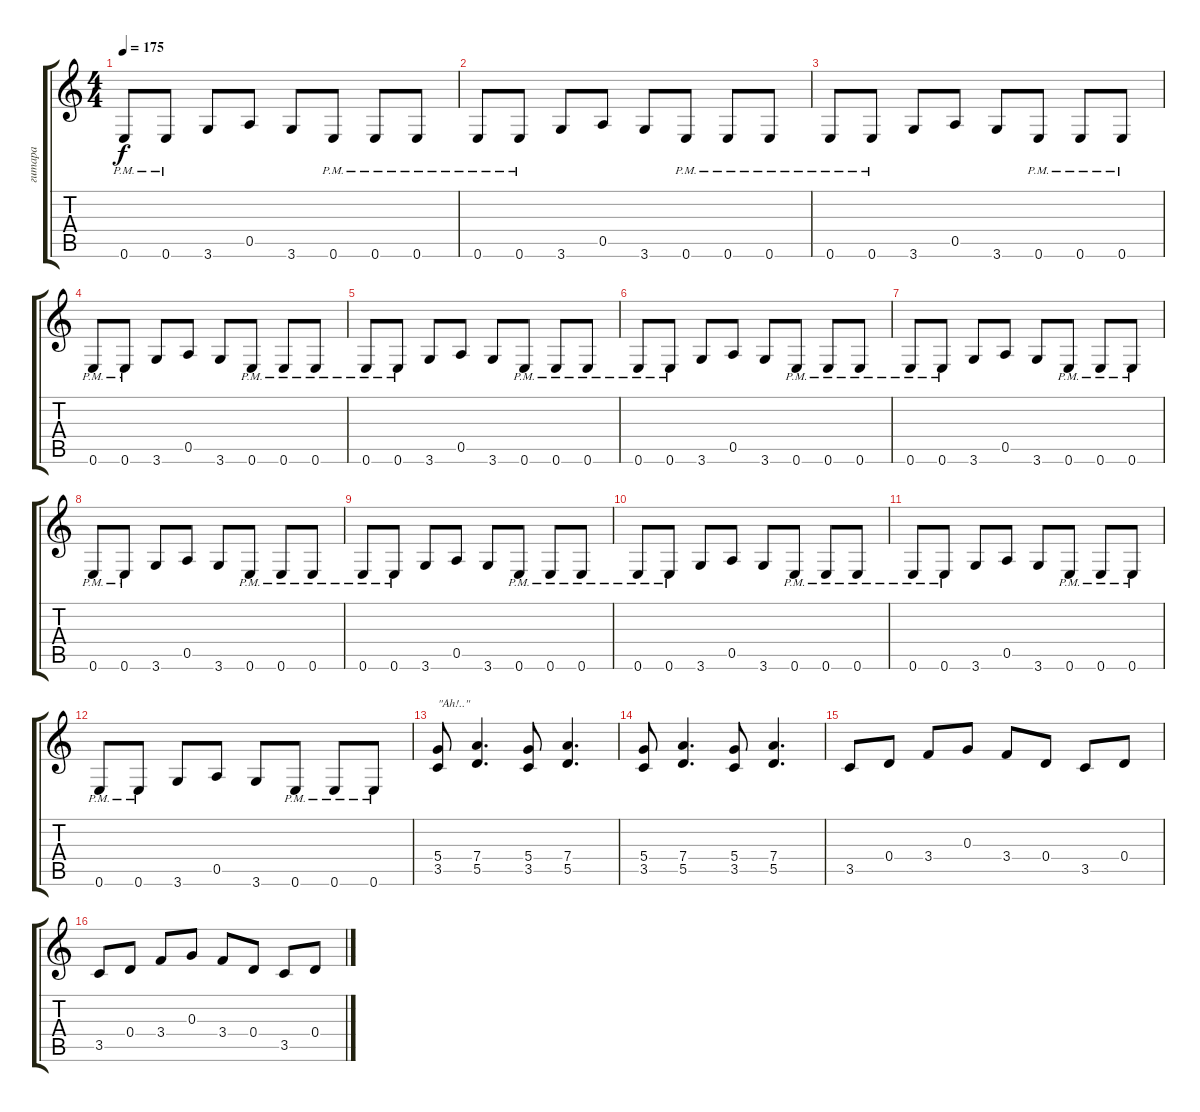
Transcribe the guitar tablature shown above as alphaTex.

\track ("гитара" "гитара") {instrument distortionguitar}
\staff {score tabs}
\tuning (E4 B3 G3 D3 A2 E2) {hide}
\ts (4 4)
\tempo 175
\clef g2
\ks c
0.6{pm}.8{dy f} 0.6{pm}.8 3.6.8 0.5.8 3.6.8 0.6{pm}.8 0.6{pm}.8 0.6{pm}.8 |
0.6{pm}.8 0.6{pm}.8 3.6.8 0.5.8 3.6.8 0.6{pm}.8 0.6{pm}.8 0.6{pm}.8 |
0.6{pm}.8 0.6{pm}.8 3.6.8 0.5.8 3.6.8 0.6{pm}.8 0.6{pm}.8 0.6{pm}.8 |
0.6{pm}.8 0.6{pm}.8 3.6.8 0.5.8 3.6.8 0.6{pm}.8 0.6{pm}.8 0.6{pm}.8 |
0.6{pm}.8 0.6{pm}.8 3.6.8 0.5.8 3.6.8 0.6{pm}.8 0.6{pm}.8 0.6{pm}.8 |
0.6{pm}.8 0.6{pm}.8 3.6.8 0.5.8 3.6.8 0.6{pm}.8 0.6{pm}.8 0.6{pm}.8 |
0.6{pm}.8 0.6{pm}.8 3.6.8 0.5.8 3.6.8 0.6{pm}.8 0.6{pm}.8 0.6{pm}.8 |
0.6{pm}.8 0.6{pm}.8 3.6.8 0.5.8 3.6.8 0.6{pm}.8 0.6{pm}.8 0.6{pm}.8 |
0.6{pm}.8 0.6{pm}.8 3.6.8 0.5.8 3.6.8 0.6{pm}.8 0.6{pm}.8 0.6{pm}.8 |
0.6{pm}.8 0.6{pm}.8 3.6.8 0.5.8 3.6.8 0.6{pm}.8 0.6{pm}.8 0.6{pm}.8 |
0.6{pm}.8 0.6{pm}.8 3.6.8 0.5.8 3.6.8 0.6{pm}.8 0.6{pm}.8 0.6{pm}.8 |
0.6{pm}.8 0.6{pm}.8 3.6.8 0.5.8 3.6.8 0.6{pm}.8 0.6{pm}.8 0.6{pm}.8 |
(5.4 3.5).8{txt "\"Ah!..\""} (7.4 5.5).4{d} (5.4 3.5).8 (7.4 5.5).4{d} |
(5.4 3.5).8 (7.4 5.5).4{d} (5.4 3.5).8 (7.4 5.5).4{d} |
3.5.8 0.4.8 3.4.8 0.3.8 3.4.8 0.4.8 3.5.8 0.4.8 |
3.5.8 0.4.8 3.4.8 0.3.8 3.4.8 0.4.8 3.5.8 0.4.8
